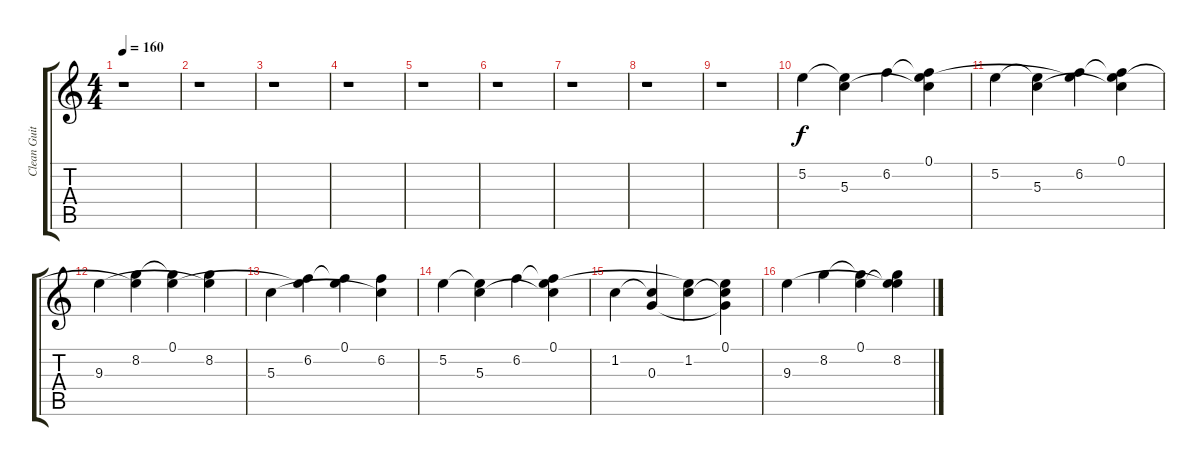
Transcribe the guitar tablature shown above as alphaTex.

\track ("Clean Guitar" "Clean Guit") {instrument electricguitarjazz}
\staff {score tabs}
\tuning (E4 B3 G3 D3 A2 E2) {hide}
\ts (4 4)
\tempo 160
\clef g2
\ks c
r.1{dy f} |
r.1 |
r.1 |
r.1 |
r.1 |
r.1 |
r.1 |
r.1 |
r.1 |
5.2.4 (5.2{t} 5.3).4 6.2.4 (0.1 6.2{t} 5.3{t}).4 |
5.2.4 (5.2{t} 5.3).4 (0.1{t} 6.2).4 (0.1 6.2{t} 5.3{t}).4 |
9.3.4 (0.1{t} 8.2).4 (0.1 8.2{t}).4 (8.2 9.3{t}).4 |
5.3.4 (0.1{t} 6.2).4 (0.1 6.2{t}).4 (6.2 5.3{t}).4 |
5.2.4 (5.2{t} 5.3).4 6.2.4 (0.1 6.2{t} 5.3{t}).4 |
1.2.4 (1.2{t} 0.3).4 (0.1{t} 1.2).4 (0.1 1.2{t} 0.3{t}).4 |
9.3.4 8.2.4 (0.1 8.2{t}).4 (0.1{t} 8.2 9.3{t}).4
